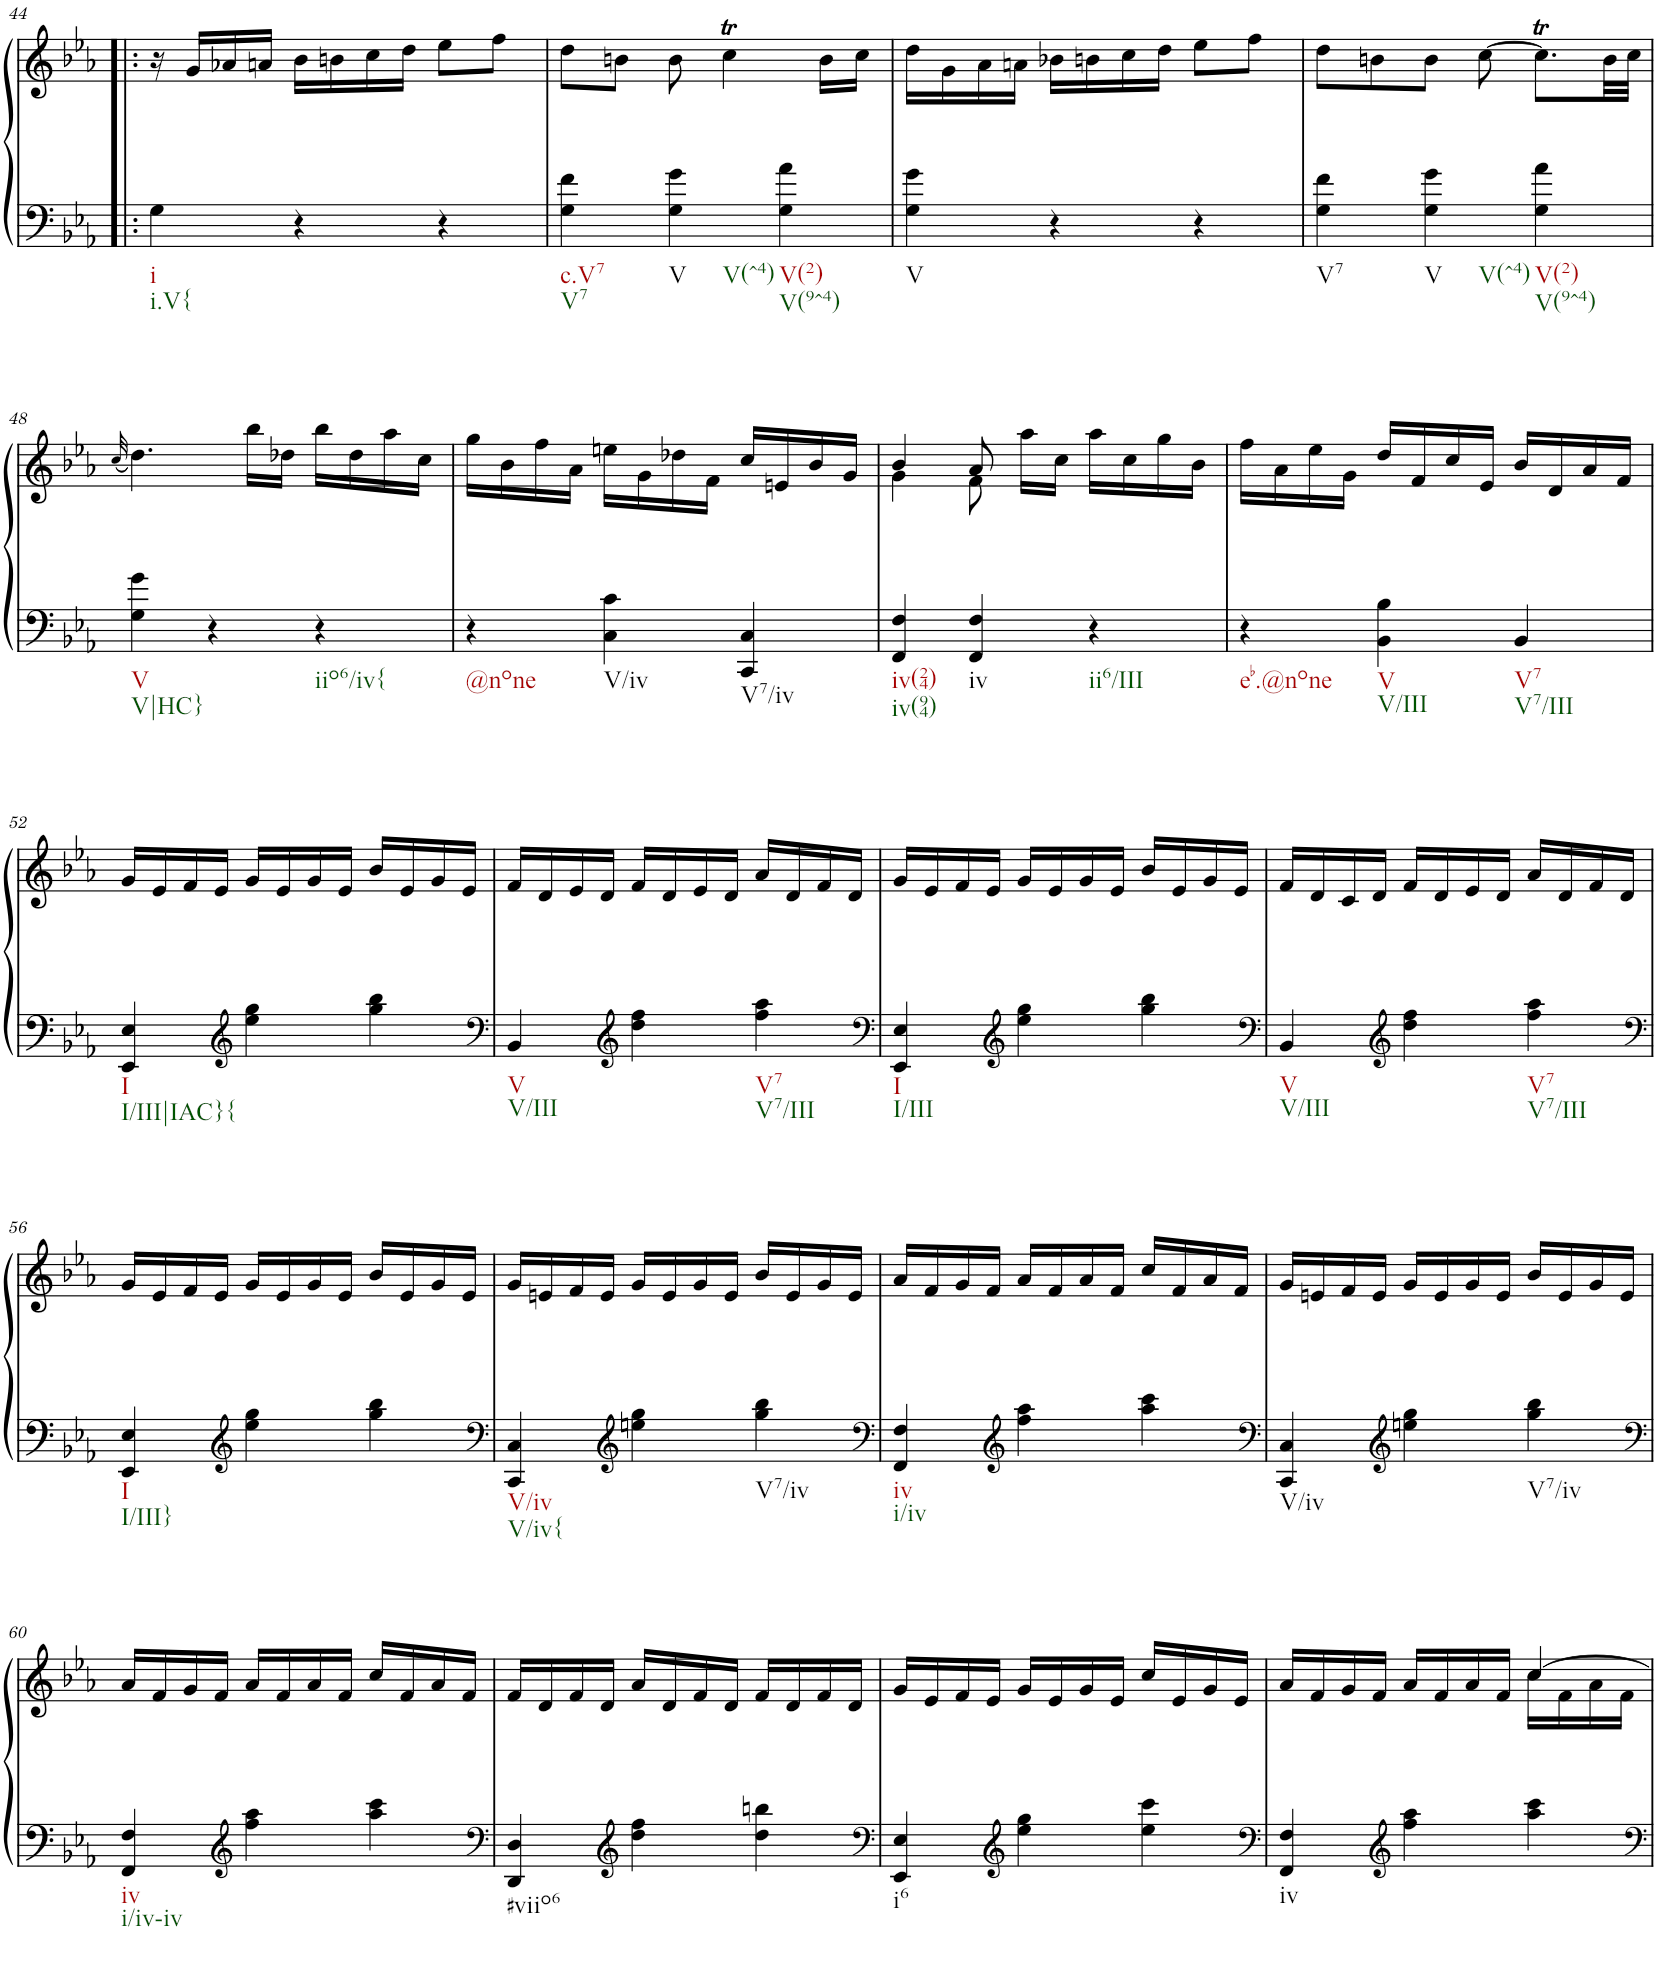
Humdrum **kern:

**kern	**kern
*part1	*part1
*staff2	*staff1
*I"Piano	*
*I'Pno.	*
!!LO:PB:g=z
*clefF4	*clefG2
*k[b-e-a-]	*k[b-e-a-]
*M3/4	*M3/4
=44!|:	=44!|:
!LO:TX:b:t=i	!
!LO:TX:b:t=i.V{	!
4G\	16r
.	16g/LL
.	16a-X/
.	16an/JJ
4r	16b-\LL
.	16bn\
.	16cc\
.	16dd\JJ
4r	8ee-\L
.	8ff\J
=45	=45
!LO:TX:b:t=c.V7	!
!LO:TX:b:t=V7	!
4G\ 4f\	8dd\L
.	8bn\J
!LO:TX:b:t=V	!
!LO:TX:b:t=V(^4)	!
4G\ 4g\	8b\
.	4ccT\
!LO:TX:b:t=V(2)	!
!LO:TX:b:t=V(9^4)	!
4G\ 4a-\	.
.	16b\LL
.	16cc\JJ
=46	=46
!LO:TX:b:t=V	!
4G\ 4g\	16dd\LL
.	16g\
.	16a-\
.	16an\JJ
4r	16b-X\LL
.	16bn\
.	16cc\
.	16dd\JJ
4r	8ee-\L
.	8ff\J
=47	=47
!LO:TX:b:t=V7	!
4G\ 4f\	8dd\L
.	8bn\
!LO:TX:b:t=V	!
!LO:TX:b:t=V(^4)	!
4G\ 4g\	8b\J
.	[8cc\
!LO:TX:b:t=V(2)	!
!LO:TX:b:t=V(9^4)	!
4G\ 4a-\	8.ccT\L]
.	32b\LL
.	32cc\JJJ
!!LO:LB:g=z
=48	=48
.	(32qcc/
!LO:TX:b:t=V	!
!LO:TX:b:t=V|HC}	!
4G\ 4g\	4.dd\)
4r	.
.	16bb-\LL
.	16dd-X\JJ
!LO:TX:b:t=iio6/iv{	!
4r	16bb-\LL
.	16dd-\
.	16aa-\
.	16cc\JJ
=49	=49
!LO:TX:b:t=@none	!
4r	16gg\LL
.	16b-\
.	16ff\
.	16a-\JJ
!LO:TX:b:t=V/iv	!
4C\ 4c\	16een\LL
.	16g\
.	16dd-X\
.	16f\JJ
!LO:TX:b:t=V7/iv	!
4CC/ 4C/	16cc/LL
.	16en/
.	16b-/
.	16g/JJ
=50	=50
*	*^
!LO:TX:b:t=iv(24)	!	!
!LO:TX:b:t=iv(94)	!	!
4FF/ 4F/	4b-/	4g\
!LO:TX:b:t=iv	!	!
4FF/ 4F/	8a-/	8f\
.	16aa-\LL	4.ryy
.	16cc\JJ	.
!LO:TX:b:t=ii6/III	!	!
4r	16aa-\LL	.
.	16cc\	.
.	16gg\	.
.	16b-\JJ	.
*	*v	*v
=51	=51
!LO:TX:b:t=eb.@none	!
4r	16ff\LL
.	16a-\
.	16ee-\
.	16g\JJ
!LO:TX:b:t=V	!
!LO:TX:b:t=V/III	!
4BB-\ 4B-\	16dd/LL
.	16f/
.	16cc/
.	16e-/JJ
!LO:TX:b:t=V7	!
!LO:TX:b:t=V7/III	!
4BB-/	16b-/LL
.	16d/
.	16a-/
.	16f/JJ
!!LO:LB:g=z
=52	=52
!LO:TX:b:t=I	!
!LO:TX:b:t=I/III|IAC}{	!
4EE-/ 4E-/	16g/LL
.	16e-/
.	16f/
.	16e-/JJ
*clefG2	*
4ee-\ 4gg\	16g/LL
.	16e-/
.	16g/
.	16e-/JJ
4gg\ 4bb-\	16b-/LL
.	16e-/
.	16g/
.	16e-/JJ
=53	=53
*clefF4	*
!LO:TX:b:t=V	!
!LO:TX:b:t=V/III	!
4BB-/	16f/LL
.	16d/
.	16e-/
.	16d/JJ
*clefG2	*
4dd\ 4ff\	16f/LL
.	16d/
.	16e-/
.	16d/JJ
!LO:TX:b:t=V7	!
!LO:TX:b:t=V7/III	!
4ff\ 4aa-\	16a-/LL
.	16d/
.	16f/
.	16d/JJ
=54	=54
*clefF4	*
!LO:TX:b:t=I	!
!LO:TX:b:t=I/III	!
4EE-/ 4E-/	16g/LL
.	16e-/
.	16f/
.	16e-/JJ
*clefG2	*
4ee-\ 4gg\	16g/LL
.	16e-/
.	16g/
.	16e-/JJ
4gg\ 4bb-\	16b-/LL
.	16e-/
.	16g/
.	16e-/JJ
=55	=55
*clefF4	*
!LO:TX:b:t=V	!
!LO:TX:b:t=V/III	!
4BB-/	16f/LL
.	16d/
.	16c/
.	16d/JJ
*clefG2	*
4dd\ 4ff\	16f/LL
.	16d/
.	16e-/
.	16d/JJ
!LO:TX:b:t=V7	!
!LO:TX:b:t=V7/III	!
4ff\ 4aa-\	16a-/LL
.	16d/
.	16f/
.	16d/JJ
!!LO:LB:g=z
=56	=56
*clefF4	*
!LO:TX:b:t=I	!
!LO:TX:b:t=I/III}	!
4EE-/ 4E-/	16g/LL
.	16e-/
.	16f/
.	16e-/JJ
*clefG2	*
4ee-\ 4gg\	16g/LL
.	16e-/
.	16g/
.	16e-/JJ
4gg\ 4bb-\	16b-/LL
.	16e-/
.	16g/
.	16e-/JJ
=57	=57
*clefF4	*
!LO:TX:b:t=V/iv	!
!LO:TX:b:t=V/iv{	!
4CC/ 4C/	16g/LL
.	16en/
.	16f/
.	16e/JJ
*clefG2	*
4een\ 4gg\	16g/LL
.	16e/
.	16g/
.	16e/JJ
!LO:TX:b:t=V7/iv	!
4gg\ 4bb-\	16b-/LL
.	16e/
.	16g/
.	16e/JJ
=58	=58
*clefF4	*
!LO:TX:b:t=iv	!
!LO:TX:b:t=i/iv	!
4FF/ 4F/	16a-/LL
.	16f/
.	16g/
.	16f/JJ
*clefG2	*
4ff\ 4aa-\	16a-/LL
.	16f/
.	16a-/
.	16f/JJ
4aa-\ 4ccc\	16cc/LL
.	16f/
.	16a-/
.	16f/JJ
=59	=59
*clefF4	*
!LO:TX:b:t=V/iv	!
4CC/ 4C/	16g/LL
.	16en/
.	16f/
.	16e/JJ
*clefG2	*
4een\ 4gg\	16g/LL
.	16e/
.	16g/
.	16e/JJ
!LO:TX:b:t=V7/iv	!
4gg\ 4bb-\	16b-/LL
.	16e/
.	16g/
.	16e/JJ
!!LO:LB:g=z
=60	=60
*clefF4	*
!LO:TX:b:t=iv	!
!LO:TX:b:t=i/iv-iv	!
4FF/ 4F/	16a-/LL
.	16f/
.	16g/
.	16f/JJ
*clefG2	*
4ff\ 4aa-\	16a-/LL
.	16f/
.	16a-/
.	16f/JJ
4aa-\ 4ccc\	16cc/LL
.	16f/
.	16a-/
.	16f/JJ
=61	=61
*clefF4	*
!LO:TX:b:t=#viio6	!
4DD/ 4D/	16f/LL
.	16d/
.	16f/
.	16d/JJ
*clefG2	*
4dd\ 4ff\	16a-/LL
.	16d/
.	16f/
.	16d/JJ
4dd\ 4bbn\	16f/LL
.	16d/
.	16f/
.	16d/JJ
=62	=62
*clefF4	*
!LO:TX:b:t=i6	!
4EE-/ 4E-/	16g/LL
.	16e-/
.	16f/
.	16e-/JJ
*clefG2	*
4ee-\ 4gg\	16g/LL
.	16e-/
.	16g/
.	16e-/JJ
4ee-\ 4ccc\	16cc/LL
.	16e-/
.	16g/
.	16e-/JJ
=63	=63
*clefF4	*
*	*^
!LO:TX:b:t=iv	!	!
4FF/ 4F/	16a-/LL	2ryy
.	16f/	.
.	16g/	.
.	16f/JJ	.
*clefG2	*	*
4ff\ 4aa-\	16a-/LL	.
.	16f/	.
.	16a-/	.
.	16f/JJ	.
4aa-\ 4ccc\	[4cc/	16cc\LL
.	.	16f\
.	.	16a-\
.	.	16f\JJ
*	*v	*v
=	=
*-	*-
